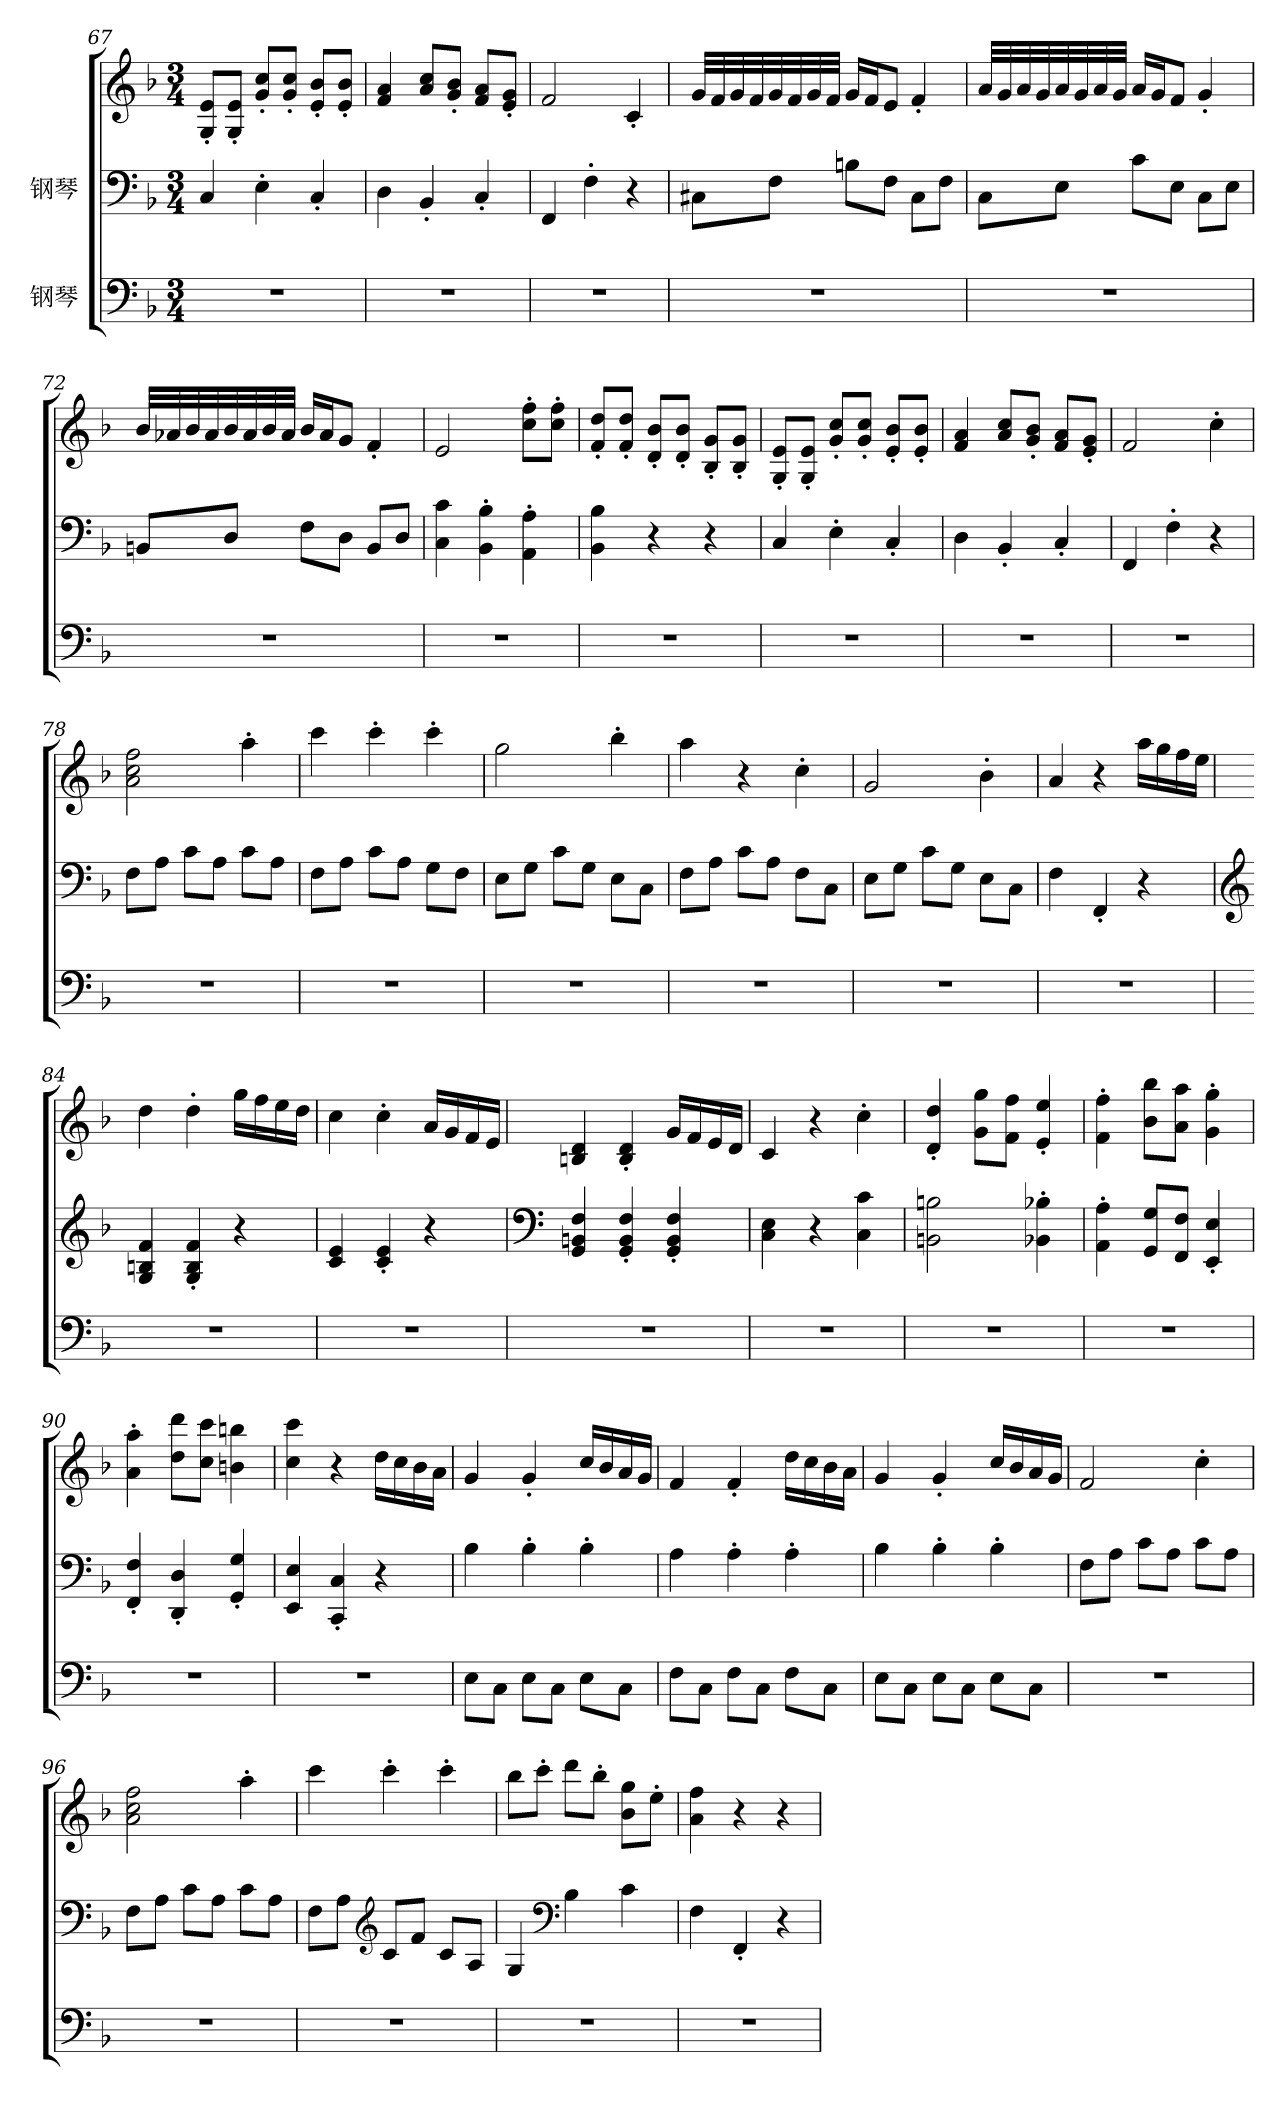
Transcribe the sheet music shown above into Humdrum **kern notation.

**kern	**kern	**kern
*part2	*part1	*part1
*staff3	*staff2	*staff1
*I"钢琴	*I"钢琴	*
!!LO:PB:g=z
*clefF4	*clefF4	*clefG2
*k[b-]	*k[b-]	*k[b-]
*M3/4	*M3/4	*M3/4
=67	=67	=67
2.r	4C/	8G/' 8e/'L
.	.	8G/' 8e/'J
.	4E'\	8g/' 8cc/'L
.	.	8g/' 8cc/'J
.	4C'/	8e/' 8b-/'L
.	.	8e/' 8b-/'J
=68	=68	=68
2.r	4D\	4f/ 4a/
.	4BB-'/	8a/ 8cc/L
.	.	8g/' 8b-/'J
.	4C'/	8f/ 8a/L
.	.	8e/' 8g/'J
=69	=69	=69
2.r	4FF/	2f/
.	4F'\	.
.	4r	4c'/
=70	=70	=70
2.r	8C#X\L	32g/LLL
.	.	32f/
.	.	32g/
.	.	32f/
.	8F\J	32g/
.	.	32f/
.	.	32g/
.	.	32f/JJJ
.	8Bn\L	16g/LL
.	.	16f/J
.	8F\J	8e/J
.	8C#\L	4f'/
.	8F\J	.
=71	=71	=71
2.r	8C\L	32a/LLL
.	.	32g/
.	.	32a/
.	.	32g/
.	8E\J	32a/
.	.	32g/
.	.	32a/
.	.	32g/JJJ
.	8c\L	16a/LL
.	.	16g/J
.	8E\J	8f/J
.	8C\L	4g'/
.	8E\J	.
!!LO:LB:g=z
=72	=72	=72
2.r	8BBn/L	32b-/LLL
.	.	32a-X/
.	.	32b-/
.	.	32a-/
.	8D/J	32b-/
.	.	32a-/
.	.	32b-/
.	.	32a-/JJJ
.	8F\L	16b-/LL
.	.	16a-/J
.	8D\J	8g/J
.	8BB/L	4f'/
.	8D/J	.
=73	=73	=73
2.r	4C\ 4c\	2e/
.	4BB-\' 4B-\'	.
.	4AA\' 4A\'	8cc\' 8ff\'L
.	.	8cc\' 8ff\'J
=74	=74	=74
2.r	4BB-\ 4B-\	8f/' 8dd/'L
.	.	8f/' 8dd/'J
.	4r	8d/' 8b-/'L
.	.	8d/' 8b-/'J
.	4r	8B-/' 8g/'L
.	.	8B-/' 8g/'J
=75	=75	=75
2.r	4C/	8G/' 8e/'L
.	.	8G/' 8e/'J
.	4E'\	8g/' 8cc/'L
.	.	8g/' 8cc/'J
.	4C'/	8e/' 8b-/'L
.	.	8e/' 8b-/'J
=76	=76	=76
2.r	4D\	4f/ 4a/
.	4BB-'/	8a/ 8cc/L
.	.	8g/' 8b-/'J
.	4C'/	8f/ 8a/L
.	.	8e/' 8g/'J
!!LO:LB:g=z
=77	=77	=77
2.r	4FF/	2f/
.	4F'\	.
.	4r	4cc'\
=78	=78	=78
2.r	8F\L	2a\ 2cc\ 2ff\
.	8A\J	.
.	8c\L	.
.	8A\J	.
.	8c\L	4aa'\
.	8A\J	.
=79	=79	=79
2.r	8F\L	4ccc\
.	8A\J	.
.	8c\L	4ccc'\
.	8A\J	.
.	8G\L	4ccc'\
.	8F\J	.
=80	=80	=80
2.r	8E\L	2gg\
.	8G\J	.
.	8c\L	.
.	8G\J	.
.	8E\L	4bb-'\
.	8C\J	.
=81	=81	=81
2.r	8F\L	4aa\
.	8A\J	.
.	8c\L	4r
.	8A\J	.
.	8F\L	4cc'\
.	8C\J	.
=82	=82	=82
2.r	8E\L	2g/
.	8G\J	.
.	8c\L	.
.	8G\J	.
.	8E\L	4b-'\
.	8C\J	.
!!LO:LB:g=z
=83	=83	=83
2.r	4F\	4a/
.	4FF'/	4r
.	4r	16aa\LL
.	.	16gg\
.	.	16ff\
.	.	16ee\JJ
=84	=84	=84
*	*clefG2	*
2.r	4G/ 4Bn/ 4f/	4dd\
.	4G/' 4B/' 4f/'	4dd'\
.	4r	16gg\LL
.	.	16ff\
.	.	16ee\
.	.	16dd\JJ
=85	=85	=85
2.r	4c/ 4e/	4cc\
.	4c/' 4e/'	4cc'\
.	4r	16a/LL
.	.	16g/
.	.	16f/
.	.	16e/JJ
=86	=86	=86
*	*clefF4	*
2.r	4GG/ 4BBn/ 4F/	4Bn/ 4d/
.	4GG/' 4BB/' 4F/'	4B/' 4d/'
.	4GG/' 4BB/' 4F/'	16g/LL
.	.	16f/
.	.	16e/
.	.	16d/JJ
=87	=87	=87
2.r	4C\ 4E\	4c/
.	4r	4r
.	4C\ 4c\	4cc'\
=88	=88	=88
2.r	2BBn\ 2Bn\	4d/' 4dd/'
.	.	8g\ 8gg\L
.	.	8f\ 8ff\J
.	4BB-X\' 4B-X\'	4e/' 4ee/'
!!LO:PB:g=z
=89	=89	=89
2.r	4AA\' 4A\'	4f\' 4ff\'
.	8GG/ 8G/L	8b-\ 8bb-\L
.	8FF/ 8F/J	8a\ 8aa\J
.	4EE/' 4E/'	4g\' 4gg\'
=90	=90	=90
2.r	4FF/' 4F/'	4a\' 4aa\'
.	4DD/' 4D/'	8dd\ 8ddd\L
.	.	8cc\ 8ccc\J
.	4GG/' 4G/'	4bn\ 4bbn\
=91	=91	=91
2.r	4EE/ 4E/	4cc\ 4ccc\
.	4CC/' 4C/'	4r
.	4r	16dd\LL
.	.	16cc\
.	.	16b-\
.	.	16a\JJ
=92	=92	=92
8E\L	4B-\	4g/
8C\J	.	.
8E\L	4B-'\	4g'/
8C\J	.	.
8E\L	4B-'\	16cc/LL
.	.	16b-/
8C\J	.	16a/
.	.	16g/JJ
=93	=93	=93
8F\L	4A\	4f/
8C\J	.	.
8F\L	4A'\	4f'/
8C\J	.	.
8F\L	4A'\	16dd\LL
.	.	16cc\
8C\J	.	16b-\
.	.	16a\JJ
!!LO:LB:g=z
=94	=94	=94
8E\L	4B-\	4g/
8C\J	.	.
8E\L	4B-'\	4g'/
8C\J	.	.
8E\L	4B-'\	16cc/LL
.	.	16b-/
8C\J	.	16a/
.	.	16g/JJ
=95	=95	=95
2.r	8F\L	2f/
.	8A\J	.
.	8c\L	.
.	8A\J	.
.	8c\L	4cc'\
.	8A\J	.
=96	=96	=96
2.r	8F\L	2a\ 2cc\ 2ff\
.	8A\J	.
.	8c\L	.
.	8A\J	.
.	8c\L	4aa'\
.	8A\J	.
=97	=97	=97
2.r	8F\L	4ccc\
.	8A\J	.
*	*clefG2	*
.	8c/L	4ccc'\
.	8f/J	.
.	8c/L	4ccc'\
.	8A/J	.
=98	=98	=98
2.r	4G/	8bb-\L
.	.	8ccc'\J
*	*clefF4	*
*	*	*MM124
.	4B-\	8ddd\L
.	.	8bb-'\J
*	*	*MM110
.	4c\	8b-\ 8gg\L
.	.	8ee'\J
!!LO:LB:g=z
=99	=99	=99
*	*	*MM96
2.r	4F\	4a\ 4ff\
.	4FF'/	4r
.	4r	4r
=	=	=
*-	*-	*-
